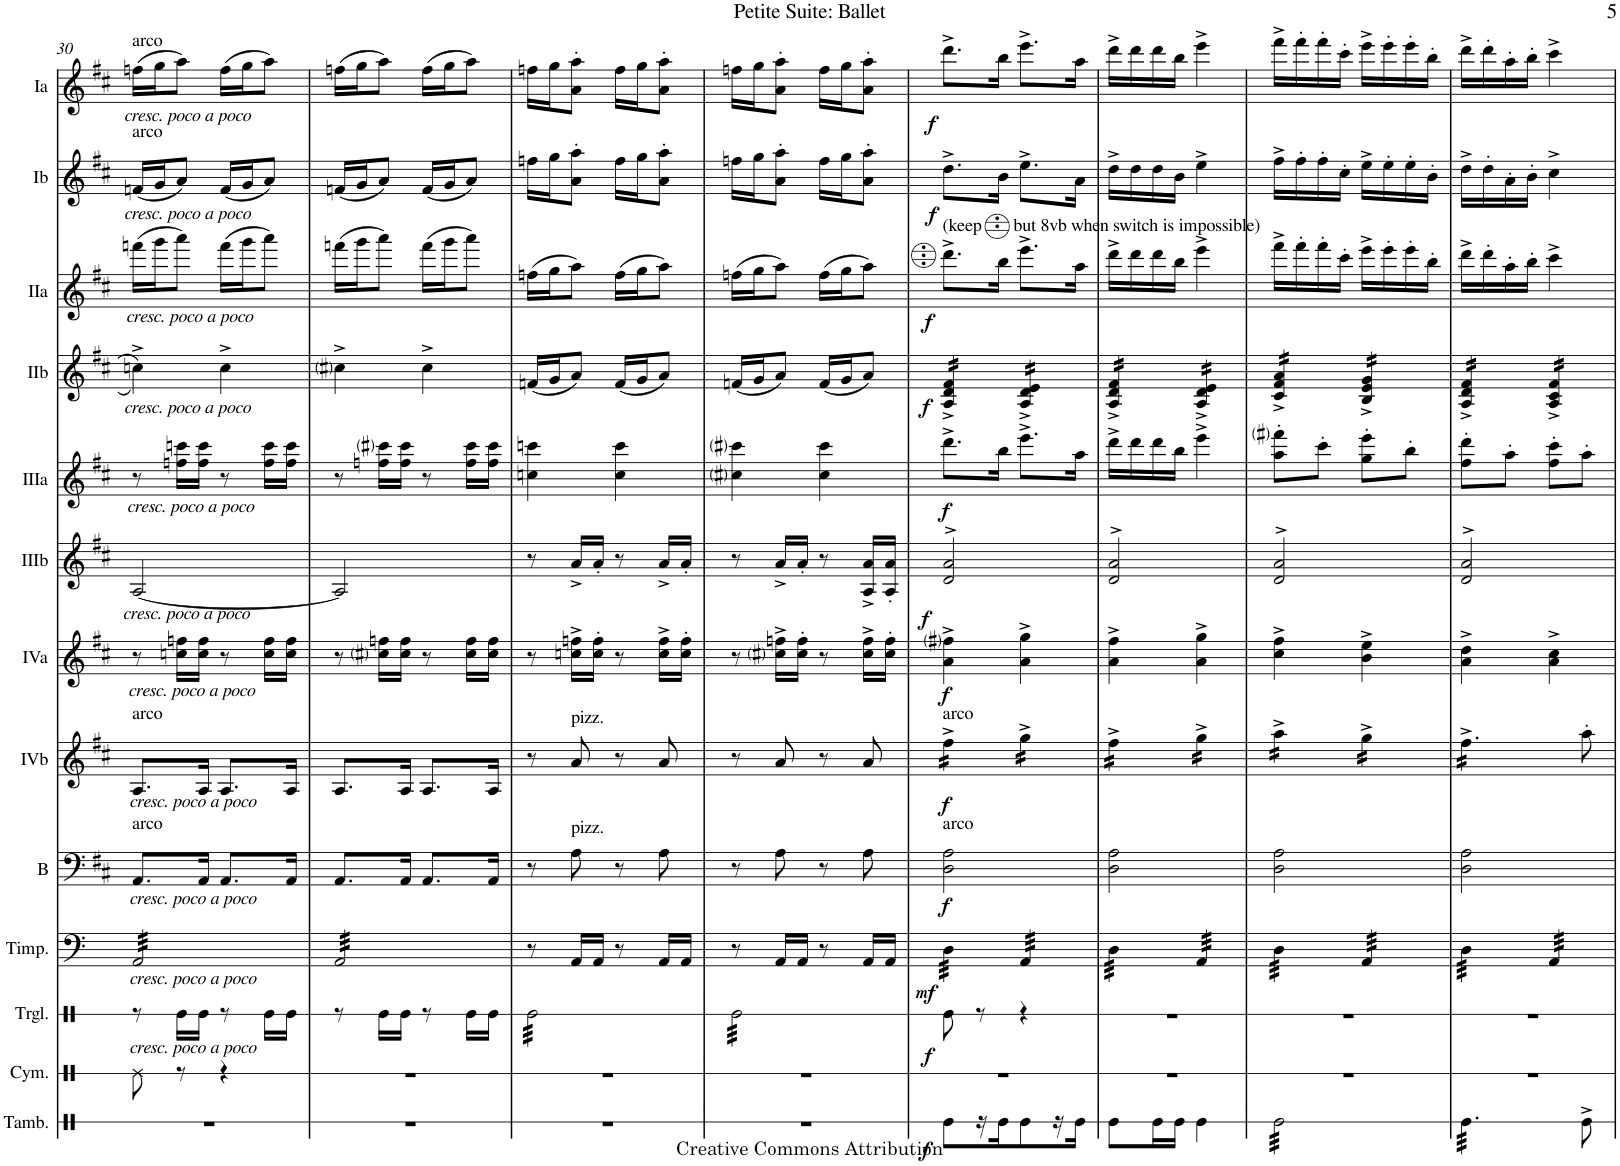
**kern	**dynam	**kern	**kern	**dynam	**kern	**dynam	**kern	**dynam	**kern	**dynam	**kern	**dynam	**kern	**dynam	**kern	**dynam	**kern	**dynam	**kern	**dynam	**kern	**dynam	**kern	**dynam
*part13	*part13	*part12	*part11	*part11	*part10	*part10	*part9	*part9	*part8	*part8	*part7	*part7	*part6	*part6	*part5	*part5	*part4	*part4	*part3	*part3	*part2	*part2	*part1	*part1
*staff13	*staff13	*staff12	*staff11	*staff11	*staff10	*staff10	*staff9	*staff9	*staff8	*staff8	*staff7	*staff7	*staff6	*staff6	*staff5	*staff5	*staff4	*staff4	*staff3	*staff3	*staff2	*staff2	*staff1	*staff1
*I"Tambourine	*	*I"Cymbal	*I"Triangle	*	*I"Timpani	*	*I"Bass	*	*I"Acc. 4b	*	*I"Acc. 4a	*	*I"Acc. 3b	*	*I"Acc. 3a	*	*I"Acc. 2b	*	*I"Acc. 2a	*	*I"Acc. 1b	*	*I"Acc. 1a	*
*I'Tamb.	*	*I'Cym.	*I'Trgl.	*	*I'Timp.	*	*I'B	*	*	*	*	*	*	*	*	*	*	*	*	*	*	*	*	*
!!LO:PB:g=z
*clefX	*	*clefX	*clefX	*	*clefF4	*	*clefF4	*	*clefG2	*	*clefG2	*	*clefG2	*	*clefG2	*	*clefG2	*	*clefG2	*	*clefG2	*	*clefG2	*
*	*	*	*	*	*	*	*Trd7c12	*	*Trd7c12	*	*Trd7c12	*	*Trd7c12	*	*Trd7c12	*	*	*	*	*	*	*	*	*
*k[]	*	*k[]	*k[]	*	*k[]	*	*k[f#c#]	*	*k[f#c#]	*	*k[f#c#]	*	*k[f#c#]	*	*k[f#c#]	*	*k[f#c#]	*	*k[f#c#]	*	*k[f#c#]	*	*k[f#c#]	*
*M2/4	*	*M2/4	*M2/4	*	*M2/4	*	*M2/4	*	*M2/4	*	*M2/4	*	*M2/4	*	*M2/4	*	*M2/4	*	*M2/4	*	*M2/4	*	*M2/4	*
=30	=30	=30	=30	=30	=30	=30	=30	=30	=30	=30	=30	=30	=30	=30	=30	=30	=30	=30	=30	=30	=30	=30	=30	=30
!	!	!	!	!	!	!	!	!	!	!	!	!	!	!	!	!	!	!	!	!	!	!	!LO:TX:b:i:t=cresc. poco a poco	!
!	!	!	!	!	!	!	!	!	!	!	!	!	!	!	!	!	!	!	!	!	!	!	!LO:TX:a:t=arco	!
!	!	!	!	!	!	!	!	!	!	!	!	!	!	!	!	!	!	!	!	!	!LO:TX:b:i:t=cresc. poco a poco	!	!	!
!	!	!	!	!	!	!	!	!	!	!	!	!	!	!	!	!	!	!	!	!	!LO:TX:a:t=arco	!	!	!
!	!	!	!	!	!	!	!	!	!	!	!	!	!	!	!	!	!	!	!LO:TX:b:i:t=cresc. poco a poco	!	!	!	!	!
!	!	!	!	!	!	!	!	!	!	!	!	!	!	!	!	!	!LO:TX:b:i:t=cresc. poco a poco	!	!	!	!	!	!	!
!	!	!	!	!	!	!	!	!	!	!	!	!	!	!	!LO:TX:b:i:t=cresc. poco a poco	!	!	!	!	!	!	!	!	!
!	!	!	!	!	!	!	!	!	!	!	!	!	!LO:TX:b:i:t=cresc. poco a poco	!	!	!	!	!	!	!	!	!	!	!
!	!	!	!	!	!	!	!	!	!	!	!LO:TX:b:i:t=cresc. poco a poco	!	!	!	!	!	!	!	!	!	!	!	!	!
!	!	!	!	!	!	!	!	!	!LO:TX:b:i:t=cresc. poco a poco	!	!	!	!	!	!	!	!	!	!	!	!	!	!	!
!	!	!	!	!	!	!	!	!	!LO:TX:a:t=arco	!	!	!	!	!	!	!	!	!	!	!	!	!	!	!
!	!	!	!	!	!	!	!LO:TX:b:i:t=cresc. poco a poco	!	!	!	!	!	!	!	!	!	!	!	!	!	!	!	!	!
!	!	!	!	!	!	!	!LO:TX:a:t=arco	!	!	!	!	!	!	!	!	!	!	!	!	!	!	!	!	!
!	!	!	!	!	!LO:TX:b:i:t=cresc. poco a poco	!	!	!	!	!	!	!	!	!	!	!	!	!	!	!	!	!	!	!
!	!	!	!LO:TX:b:i:t=cresc. poco a poco	!	!	!	!	!	!	!	!	!	!	!	!	!	!	!	!	!	!	!	!	!
*	*	*	*	*	*tremolo	*	*	*	*	*	*	*	*	*	*	*	*	*	*	*	*	*	*	*
2r	.	8Re\	8r	.	32AA/LLL	.	8.AA/L	.	8.A/L	.	8r	.	[2A/	.	8r	.	4ccn^\	.	(16fffn\LL	.	(16fn/LL	.	(16ffn\LL	.
.	.	.	.	.	32AA/	.	.	.	.	.	.	.	.	.	.	.	.	.	.	.	.	.	.	.
.	.	.	.	.	32AA/	.	.	.	.	.	.	.	.	.	.	.	.	.	16ggg\J	.	16g/J	.	16gg\J	.
.	.	.	.	.	32AA/	.	.	.	.	.	.	.	.	.	.	.	.	.	.	.	.	.	.	.
.	.	8r	16Re\LL	.	32AA/	.	.	.	.	.	16ccn\ 16ffn\LL	.	.	.	16ffn\ 16cccn\LL	.	.	.	8aaa\J)	.	8a/J)	.	8aa\J)	.
.	.	.	.	.	32AA/	.	.	.	.	.	.	.	.	.	.	.	.	.	.	.	.	.	.	.
.	.	.	16Re\JJ	.	32AA/	.	16AA/Jk	.	16A/Jk	.	16cc\ 16ff\JJ	.	.	.	16ff\ 16ccc\JJ	.	.	.	.	.	.	.	.	.
.	.	.	.	.	32AA/	.	.	.	.	.	.	.	.	.	.	.	.	.	.	.	.	.	.	.
.	.	4r	8r	.	32AA/	.	8.AA/L	.	8.A/L	.	8r	.	.	.	8r	.	4cc^\	.	(16fff\LL	.	(16f/LL	.	(16ff\LL	.
.	.	.	.	.	32AA/	.	.	.	.	.	.	.	.	.	.	.	.	.	.	.	.	.	.	.
.	.	.	.	.	32AA/	.	.	.	.	.	.	.	.	.	.	.	.	.	16ggg\J	.	16g/J	.	16gg\J	.
.	.	.	.	.	32AA/	.	.	.	.	.	.	.	.	.	.	.	.	.	.	.	.	.	.	.
.	.	.	16Re\LL	.	32AA/	.	.	.	.	.	16cc\ 16ff\LL	.	.	.	16ff\ 16ccc\LL	.	.	.	8aaa\J)	.	8a/J)	.	8aa\J)	.
.	.	.	.	.	32AA/	.	.	.	.	.	.	.	.	.	.	.	.	.	.	.	.	.	.	.
.	.	.	16Re\JJ	.	32AA/	.	16AA/Jk	.	16A/Jk	.	16cc\ 16ff\JJ	.	.	.	16ff\ 16ccc\JJ	.	.	.	.	.	.	.	.	.
.	.	.	.	.	32AA/JJJ	.	.	.	.	.	.	.	.	.	.	.	.	.	.	.	.	.	.	.
=31	=31	=31	=31	=31	=31	=31	=31	=31	=31	=31	=31	=31	=31	=31	=31	=31	=31	=31	=31	=31	=31	=31	=31	=31
2r	.	2r	8r	.	32AA/LLL	.	8.AA/L	.	8.A/L	.	8r	.	2A/]	.	8r	.	4cc#i^\	.	(16fffn\LL	.	(16fn/LL	.	(16ffn\LL	.
.	.	.	.	.	32AA/	.	.	.	.	.	.	.	.	.	.	.	.	.	.	.	.	.	.	.
.	.	.	.	.	32AA/	.	.	.	.	.	.	.	.	.	.	.	.	.	16ggg\J	.	16g/J	.	16gg\J	.
.	.	.	.	.	32AA/	.	.	.	.	.	.	.	.	.	.	.	.	.	.	.	.	.	.	.
.	.	.	16Re\LL	.	32AA/	.	.	.	.	.	16cc#i\ 16ffn\LL	.	.	.	16ffn\ 16ccc#i\LL	.	.	.	8aaa\J)	.	8a/J)	.	8aa\J)	.
.	.	.	.	.	32AA/	.	.	.	.	.	.	.	.	.	.	.	.	.	.	.	.	.	.	.
.	.	.	16Re\JJ	.	32AA/	.	16AA/Jk	.	16A/Jk	.	16cc#\ 16ff\JJ	.	.	.	16ff\ 16ccc#\JJ	.	.	.	.	.	.	.	.	.
.	.	.	.	.	32AA/	.	.	.	.	.	.	.	.	.	.	.	.	.	.	.	.	.	.	.
.	.	.	8r	.	32AA/	.	8.AA/L	.	8.A/L	.	8r	.	.	.	8r	.	4cc#^\	.	(16fff\LL	.	(16f/LL	.	(16ff\LL	.
.	.	.	.	.	32AA/	.	.	.	.	.	.	.	.	.	.	.	.	.	.	.	.	.	.	.
.	.	.	.	.	32AA/	.	.	.	.	.	.	.	.	.	.	.	.	.	16ggg\J	.	16g/J	.	16gg\J	.
.	.	.	.	.	32AA/	.	.	.	.	.	.	.	.	.	.	.	.	.	.	.	.	.	.	.
.	.	.	16Re\LL	.	32AA/	.	.	.	.	.	16cc#\ 16ff\LL	.	.	.	16ff\ 16ccc#\LL	.	.	.	8aaa\J)	.	8a/J)	.	8aa\J)	.
.	.	.	.	.	32AA/	.	.	.	.	.	.	.	.	.	.	.	.	.	.	.	.	.	.	.
.	.	.	16Re\JJ	.	32AA/	.	16AA/Jk	.	16A/Jk	.	16cc#\ 16ff\JJ	.	.	.	16ff\ 16ccc#\JJ	.	.	.	.	.	.	.	.	.
.	.	.	.	.	32AA/JJJ	.	.	.	.	.	.	.	.	.	.	.	.	.	.	.	.	.	.	.
*	*	*	*	*	*Xtremolo	*	*	*	*	*	*	*	*	*	*	*	*	*	*	*	*	*	*	*
=32	=32	=32	=32	=32	=32	=32	=32	=32	=32	=32	=32	=32	=32	=32	=32	=32	=32	=32	=32	=32	=32	=32	=32	=32
*	*	*	*tremolo	*	*	*	*	*	*	*	*	*	*	*	*	*	*	*	*	*	*	*	*	*
2r	.	2r	32Re\LLL	.	8r	.	8r	.	8r	.	8r	.	8r	.	4ccn\ 4cccn\	.	(16fn/LL	.	(16ffn\LL	.	16ffn\LL	.	16ffn\LL	.
.	.	.	32Re\	.	.	.	.	.	.	.	.	.	.	.	.	.	.	.	.	.	.	.	.	.
.	.	.	32Re\	.	.	.	.	.	.	.	.	.	.	.	.	.	16g/J	.	16gg\J	.	16gg\J	.	16gg\J	.
.	.	.	32Re\	.	.	.	.	.	.	.	.	.	.	.	.	.	.	.	.	.	.	.	.	.
!	!	!	!	!	!	!	!	!	!LO:TX:a:t=pizz.	!	!	!	!	!	!	!	!	!	!	!	!	!	!	!
!	!	!	!	!	!	!	!LO:TX:a:t=pizz.	!	!	!	!	!	!	!	!	!	!	!	!	!	!	!	!	!
.	.	.	32Re\	.	16AA/LL	.	8A\	.	8a/	.	16ccn\^ 16ffn\^LL	.	16a^/LL	.	.	.	8a/J)	.	8aa\J)	.	8a\' 8aa\'J	.	8a\' 8aa\'J	.
.	.	.	32Re\	.	.	.	.	.	.	.	.	.	.	.	.	.	.	.	.	.	.	.	.	.
.	.	.	32Re\	.	16AA/JJ	.	.	.	.	.	16cc\' 16ff\'JJ	.	16a'/JJ	.	.	.	.	.	.	.	.	.	.	.
.	.	.	32Re\	.	.	.	.	.	.	.	.	.	.	.	.	.	.	.	.	.	.	.	.	.
.	.	.	32Re\	.	8r	.	8r	.	8r	.	8r	.	8r	.	4cc\ 4ccc\	.	(16f/LL	.	(16ff\LL	.	16ff\LL	.	16ff\LL	.
.	.	.	32Re\	.	.	.	.	.	.	.	.	.	.	.	.	.	.	.	.	.	.	.	.	.
.	.	.	32Re\	.	.	.	.	.	.	.	.	.	.	.	.	.	16g/J	.	16gg\J	.	16gg\J	.	16gg\J	.
.	.	.	32Re\	.	.	.	.	.	.	.	.	.	.	.	.	.	.	.	.	.	.	.	.	.
.	.	.	32Re\	.	16AA/LL	.	8A\	.	8a/	.	16cc\^ 16ff\^LL	.	16a^/LL	.	.	.	8a/J)	.	8aa\J)	.	8a\' 8aa\'J	.	8a\' 8aa\'J	.
.	.	.	32Re\	.	.	.	.	.	.	.	.	.	.	.	.	.	.	.	.	.	.	.	.	.
.	.	.	32Re\	.	16AA/JJ	.	.	.	.	.	16cc\' 16ff\'JJ	.	16a'/JJ	.	.	.	.	.	.	.	.	.	.	.
.	.	.	32Re\JJJ	.	.	.	.	.	.	.	.	.	.	.	.	.	.	.	.	.	.	.	.	.
=33	=33	=33	=33	=33	=33	=33	=33	=33	=33	=33	=33	=33	=33	=33	=33	=33	=33	=33	=33	=33	=33	=33	=33	=33
2r	.	2r	32Re\LLL	.	8r	.	8r	.	8r	.	8r	.	8r	.	4cc#i\ 4ccc#i\	.	(16fn/LL	.	(16ffn\LL	.	16ffn\LL	.	16ffn\LL	.
.	.	.	32Re\	.	.	.	.	.	.	.	.	.	.	.	.	.	.	.	.	.	.	.	.	.
.	.	.	32Re\	.	.	.	.	.	.	.	.	.	.	.	.	.	16g/J	.	16gg\J	.	16gg\J	.	16gg\J	.
.	.	.	32Re\	.	.	.	.	.	.	.	.	.	.	.	.	.	.	.	.	.	.	.	.	.
.	.	.	32Re\	.	16AA/LL	.	8A\	.	8a/	.	16cc#i\^ 16ffn\^LL	.	16a^/LL	.	.	.	8a/J)	.	8aa\J)	.	8a\' 8aa\'J	.	8a\' 8aa\'J	.
.	.	.	32Re\	.	.	.	.	.	.	.	.	.	.	.	.	.	.	.	.	.	.	.	.	.
.	.	.	32Re\	.	16AA/JJ	.	.	.	.	.	16cc#\' 16ff\'JJ	.	16a'/JJ	.	.	.	.	.	.	.	.	.	.	.
.	.	.	32Re\	.	.	.	.	.	.	.	.	.	.	.	.	.	.	.	.	.	.	.	.	.
.	.	.	32Re\	.	8r	.	8r	.	8r	.	8r	.	8r	.	4cc#\ 4ccc#\	.	(16f/LL	.	(16ff\LL	.	16ff\LL	.	16ff\LL	.
.	.	.	32Re\	.	.	.	.	.	.	.	.	.	.	.	.	.	.	.	.	.	.	.	.	.
.	.	.	32Re\	.	.	.	.	.	.	.	.	.	.	.	.	.	16g/J	.	16gg\J	.	16gg\J	.	16gg\J	.
.	.	.	32Re\	.	.	.	.	.	.	.	.	.	.	.	.	.	.	.	.	.	.	.	.	.
.	.	.	32Re\	.	16AA/LL	.	8A\	.	8a/	.	16cc#\^ 16ff\^LL	.	16A/^ 16a/^LL	.	.	.	8a/J)	.	8aa\J)	.	8a\' 8aa\'J	.	8a\' 8aa\'J	.
.	.	.	32Re\	.	.	.	.	.	.	.	.	.	.	.	.	.	.	.	.	.	.	.	.	.
.	.	.	32Re\	.	16AA/JJ	.	.	.	.	.	16cc#\' 16ff\'JJ	.	16A/' 16a/'JJ	.	.	.	.	.	.	.	.	.	.	.
.	.	.	32Re\JJJ	.	.	.	.	.	.	.	.	.	.	.	.	.	.	.	.	.	.	.	.	.
*	*	*	*Xtremolo	*	*	*	*	*	*	*	*	*	*	*	*	*	*	*	*	*	*	*	*	*
=34	=34	=34	=34	=34	=34	=34	=34	=34	=34	=34	=34	=34	=34	=34	=34	=34	=34	=34	=34	=34	=34	=34	=34	=34
!	!	!	!	!	!	!	!	!	!	!	!	!	!	!	!	!	!	!	!LO:TX:a:t=(keep       but 8vb when switch is impossible)	!	!	!	!	!
!	!	!	!	!	!	!	!	!	!LO:TX:a:t=arco	!	!	!	!	!	!	!	!	!	!	!	!	!	!	!
!	!	!	!	!	!	!	!LO:TX:a:t=arco	!	!	!	!	!	!	!	!	!	!	!	!	!	!	!	!	!
!	!LO:DY:b	!	!	!LO:DY:b	!	!LO:DY:b	!	!LO:DY:b	!	!LO:DY:b	!	!LO:DY:b	!	!LO:DY:b	!	!LO:DY:b	!	!LO:DY:b	!	!LO:DY:b	!	!LO:DY:b	!	!LO:DY:b
*	*	*	*	*	*tremolo	*	*	*	*	*	*	*	*	*	*	*	*	*	*	*	*	*	*	*
*	*	*	*	*	*	*	*	*	*tremolo	*	*	*	*	*	*	*	*	*	*	*	*	*	*	*
*	*	*	*	*	*	*	*	*	*	*	*	*	*	*	*	*	*tremolo	*	*	*	*	*	*	*
8Re\L	f	2r	8Re\	f	32D\LLL	mf	2D\ 2A\	f	16ff#^\LL	f	4a\^ 4ff#i\^	f	2d/^> 2a/^>	f	8.ddd^\L	f	16A/^ 16d/^ 16f#/^LL	f	8.dd^\L	f	8.dd^\L	f	8.ddd^\L	f
.	.	.	.	.	32D\	.	.	.	.	.	.	.	.	.	.	.	.	.	.	.	.	.	.	.
.	.	.	.	.	32D\	.	.	.	16ff#^\	.	.	.	.	.	.	.	16A/^ 16d/^ 16f#/^	.	.	.	.	.	.	.
.	.	.	.	.	32D\	.	.	.	.	.	.	.	.	.	.	.	.	.	.	.	.	.	.	.
16r	.	.	8r	.	32D\	.	.	.	16ff#^\	.	.	.	.	.	.	.	16A/^ 16d/^ 16f#/^	.	.	.	.	.	.	.
.	.	.	.	.	32D\	.	.	.	.	.	.	.	.	.	.	.	.	.	.	.	.	.	.	.
16Re\J	.	.	.	.	32D\	.	.	.	16ff#^\JJ	.	.	.	.	.	16bb\Jk	.	16A/^ 16d/^ 16f#/^JJ	.	16b\Jk	.	16b\Jk	.	16bb\Jk	.
.	.	.	.	.	32D\JJJ	.	.	.	.	.	.	.	.	.	.	.	.	.	.	.	.	.	.	.
8Re\	.	.	4r	.	32AA/LLL	.	.	.	16gg^\LL	.	4a\^ 4gg\^	.	.	.	8.eee^\L	.	16A/^ 16d/^ 16e/^LL	.	8.ee^\L	.	8.ee^\L	.	8.eee^\L	.
.	.	.	.	.	32AA/	.	.	.	.	.	.	.	.	.	.	.	.	.	.	.	.	.	.	.
.	.	.	.	.	32AA/	.	.	.	16gg^\	.	.	.	.	.	.	.	16A/^ 16d/^ 16e/^	.	.	.	.	.	.	.
.	.	.	.	.	32AA/	.	.	.	.	.	.	.	.	.	.	.	.	.	.	.	.	.	.	.
16r	.	.	.	.	32AA/	.	.	.	16gg^\	.	.	.	.	.	.	.	16A/^ 16d/^ 16e/^	.	.	.	.	.	.	.
.	.	.	.	.	32AA/	.	.	.	.	.	.	.	.	.	.	.	.	.	.	.	.	.	.	.
16Re\JJ	.	.	.	.	32AA/	.	.	.	16gg^\JJ	.	.	.	.	.	16aa\Jk	.	16A/^ 16d/^ 16e/^JJ	.	16a\Jk	.	16a\Jk	.	16aa\Jk	.
.	.	.	.	.	32AA/JJJ	.	.	.	.	.	.	.	.	.	.	.	.	.	.	.	.	.	.	.
=35	=35	=35	=35	=35	=35	=35	=35	=35	=35	=35	=35	=35	=35	=35	=35	=35	=35	=35	=35	=35	=35	=35	=35	=35
8Re\L	.	2r	2r	.	32D\LLL	.	2D\ 2A\	.	16ff#^\LL	.	4a\^ 4ff#\^	.	2d/^> 2a/^>	.	16ddd^\LL	.	16A/^ 16d/^ 16f#/^LL	.	16dd^\LL	.	16dd^\LL	.	16ddd^\LL	.
.	.	.	.	.	32D\	.	.	.	.	.	.	.	.	.	.	.	.	.	.	.	.	.	.	.
.	.	.	.	.	32D\	.	.	.	16ff#^\	.	.	.	.	.	16ddd\	.	16A/^ 16d/^ 16f#/^	.	16dd\	.	16dd\	.	16ddd\	.
.	.	.	.	.	32D\	.	.	.	.	.	.	.	.	.	.	.	.	.	.	.	.	.	.	.
16Re\L	.	.	.	.	32D\	.	.	.	16ff#^\	.	.	.	.	.	16ddd\	.	16A/^ 16d/^ 16f#/^	.	16dd\	.	16dd\	.	16ddd\	.
.	.	.	.	.	32D\	.	.	.	.	.	.	.	.	.	.	.	.	.	.	.	.	.	.	.
16Re\JJ	.	.	.	.	32D\	.	.	.	16ff#^\JJ	.	.	.	.	.	16bb\JJ	.	16A/^ 16d/^ 16f#/^JJ	.	16b\JJ	.	16b\JJ	.	16bb\JJ	.
.	.	.	.	.	32D\JJJ	.	.	.	.	.	.	.	.	.	.	.	.	.	.	.	.	.	.	.
4Re\	.	.	.	.	32AA/LLL	.	.	.	16gg^\LL	.	4a\^ 4gg\^	.	.	.	4eee^\	.	16A/^ 16d/^ 16e/^LL	.	4ee^\	.	4ee^\	.	4eee^\	.
.	.	.	.	.	32AA/	.	.	.	.	.	.	.	.	.	.	.	.	.	.	.	.	.	.	.
.	.	.	.	.	32AA/	.	.	.	16gg^\	.	.	.	.	.	.	.	16A/^ 16d/^ 16e/^	.	.	.	.	.	.	.
.	.	.	.	.	32AA/	.	.	.	.	.	.	.	.	.	.	.	.	.	.	.	.	.	.	.
.	.	.	.	.	32AA/	.	.	.	16gg^\	.	.	.	.	.	.	.	16A/^ 16d/^ 16e/^	.	.	.	.	.	.	.
.	.	.	.	.	32AA/	.	.	.	.	.	.	.	.	.	.	.	.	.	.	.	.	.	.	.
.	.	.	.	.	32AA/	.	.	.	16gg^\JJ	.	.	.	.	.	.	.	16A/^ 16d/^ 16e/^JJ	.	.	.	.	.	.	.
.	.	.	.	.	32AA/JJJ	.	.	.	.	.	.	.	.	.	.	.	.	.	.	.	.	.	.	.
=36	=36	=36	=36	=36	=36	=36	=36	=36	=36	=36	=36	=36	=36	=36	=36	=36	=36	=36	=36	=36	=36	=36	=36	=36
*tremolo	*	*	*	*	*	*	*	*	*	*	*	*	*	*	*	*	*	*	*	*	*	*	*	*
32Re\LLL	.	2r	2r	.	32D\LLL	.	2D\ 2A\	.	16aa^\LL	.	4cc#\^ 4ff#\^	.	2d/^> 2a/^>	.	8aa\' 8fff#i\'L	.	16c#/^ 16f#/^ 16a/^LL	.	16ff#^\LL	.	16ff#^\LL	.	16fff#^\LL	.
32Re\	.	.	.	.	32D\	.	.	.	.	.	.	.	.	.	.	.	.	.	.	.	.	.	.	.
32Re\	.	.	.	.	32D\	.	.	.	16aa^\	.	.	.	.	.	.	.	16c#/^ 16f#/^ 16a/^	.	16ff#'\	.	16ff#'\	.	16fff#'\	.
32Re\	.	.	.	.	32D\	.	.	.	.	.	.	.	.	.	.	.	.	.	.	.	.	.	.	.
32Re\	.	.	.	.	32D\	.	.	.	16aa^\	.	.	.	.	.	8ccc#'\J	.	16c#/^ 16f#/^ 16a/^	.	16ff#'\	.	16ff#'\	.	16fff#'\	.
32Re\	.	.	.	.	32D\	.	.	.	.	.	.	.	.	.	.	.	.	.	.	.	.	.	.	.
32Re\	.	.	.	.	32D\	.	.	.	16aa^\JJ	.	.	.	.	.	.	.	16c#/^ 16f#/^ 16a/^JJ	.	16cc#'\JJ	.	16cc#'\JJ	.	16ccc#'\JJ	.
32Re\	.	.	.	.	32D\JJJ	.	.	.	.	.	.	.	.	.	.	.	.	.	.	.	.	.	.	.
32Re\	.	.	.	.	32AA/LLL	.	.	.	16gg^\LL	.	4b\^ 4ee\^	.	.	.	8gg\' 8eee\'L	.	16B/^ 16e/^ 16g/^LL	.	16ee^\LL	.	16ee^\LL	.	16eee^\LL	.
32Re\	.	.	.	.	32AA/	.	.	.	.	.	.	.	.	.	.	.	.	.	.	.	.	.	.	.
32Re\	.	.	.	.	32AA/	.	.	.	16gg^\	.	.	.	.	.	.	.	16B/^ 16e/^ 16g/^	.	16ee'\	.	16ee'\	.	16eee'\	.
32Re\	.	.	.	.	32AA/	.	.	.	.	.	.	.	.	.	.	.	.	.	.	.	.	.	.	.
32Re\	.	.	.	.	32AA/	.	.	.	16gg^\	.	.	.	.	.	8bb'\J	.	16B/^ 16e/^ 16g/^	.	16ee'\	.	16ee'\	.	16eee'\	.
32Re\	.	.	.	.	32AA/	.	.	.	.	.	.	.	.	.	.	.	.	.	.	.	.	.	.	.
32Re\	.	.	.	.	32AA/	.	.	.	16gg^\JJ	.	.	.	.	.	.	.	16B/^ 16e/^ 16g/^JJ	.	16b'\JJ	.	16b'\JJ	.	16bb'\JJ	.
32Re\JJJ	.	.	.	.	32AA/JJJ	.	.	.	.	.	.	.	.	.	.	.	.	.	.	.	.	.	.	.
=37	=37	=37	=37	=37	=37	=37	=37	=37	=37	=37	=37	=37	=37	=37	=37	=37	=37	=37	=37	=37	=37	=37	=37	=37
32Re\LLL	.	2r	2r	.	32D\LLL	.	2D\ 2A\	.	16ff#^\LL	.	4a\^ 4dd\^	.	2d/^> 2a/^>	.	8ff#\' 8ddd\'L	.	16A/^ 16d/^ 16f#/^LL	.	16dd^\LL	.	16dd^\LL	.	16ddd^\LL	.
32Re\	.	.	.	.	32D\	.	.	.	.	.	.	.	.	.	.	.	.	.	.	.	.	.	.	.
32Re\	.	.	.	.	32D\	.	.	.	16ff#^\	.	.	.	.	.	.	.	16A/^ 16d/^ 16f#/^	.	16dd'\	.	16dd'\	.	16ddd'\	.
32Re\	.	.	.	.	32D\	.	.	.	.	.	.	.	.	.	.	.	.	.	.	.	.	.	.	.
32Re\	.	.	.	.	32D\	.	.	.	16ff#^\	.	.	.	.	.	8aa'\J	.	16A/^ 16d/^ 16f#/^	.	16a'\	.	16a'\	.	16aa'\	.
32Re\	.	.	.	.	32D\	.	.	.	.	.	.	.	.	.	.	.	.	.	.	.	.	.	.	.
32Re\	.	.	.	.	32D\	.	.	.	16ff#^\	.	.	.	.	.	.	.	16A/^ 16d/^ 16f#/^JJ	.	16b'\JJ	.	16b'\JJ	.	16bb'\JJ	.
32Re\	.	.	.	.	32D\JJJ	.	.	.	.	.	.	.	.	.	.	.	.	.	.	.	.	.	.	.
32Re\	.	.	.	.	32AA/LLL	.	.	.	16ff#^\	.	4a\^ 4cc#\^	.	.	.	8ff#\' 8ccc#\'L	.	16A/^ 16c#/^ 16f#/^LL	.	4cc#^\	.	4cc#^\	.	4ccc#^\	.
32Re\	.	.	.	.	32AA/	.	.	.	.	.	.	.	.	.	.	.	.	.	.	.	.	.	.	.
32Re\	.	.	.	.	32AA/	.	.	.	16ff#^\JJ	.	.	.	.	.	.	.	16A/^ 16c#/^ 16f#/^	.	.	.	.	.	.	.
*	*	*	*	*	*	*	*	*	*Xtremolo	*	*	*	*	*	*	*	*	*	*	*	*	*	*	*
32Re\JJJ	.	.	.	.	32AA/	.	.	.	.	.	.	.	.	.	.	.	.	.	.	.	.	.	.	.
*Xtremolo	*	*	*	*	*	*	*	*	*	*	*	*	*	*	*	*	*	*	*	*	*	*	*	*
8Re^\	.	.	.	.	32AA/	.	.	.	8aa'\	.	.	.	.	.	8aa'\J	.	16A/^ 16c#/^ 16f#/^	.	.	.	.	.	.	.
.	.	.	.	.	32AA/	.	.	.	.	.	.	.	.	.	.	.	.	.	.	.	.	.	.	.
.	.	.	.	.	32AA/	.	.	.	.	.	.	.	.	.	.	.	16A/^ 16c#/^ 16f#/^JJ	.	.	.	.	.	.	.
*	*	*	*	*	*	*	*	*	*	*	*	*	*	*	*	*	*Xtremolo	*	*	*	*	*	*	*
.	.	.	.	.	32AA/JJJ	.	.	.	.	.	.	.	.	.	.	.	.	.	.	.	.	.	.	.
*	*	*	*	*	*Xtremolo	*	*	*	*	*	*	*	*	*	*	*	*	*	*	*	*	*	*	*
=	=	=	=	=	=	=	=	=	=	=	=	=	=	=	=	=	=	=	=	=	=	=	=	=
*-	*-	*-	*-	*-	*-	*-	*-	*-	*-	*-	*-	*-	*-	*-	*-	*-	*-	*-	*-	*-	*-	*-	*-	*-
